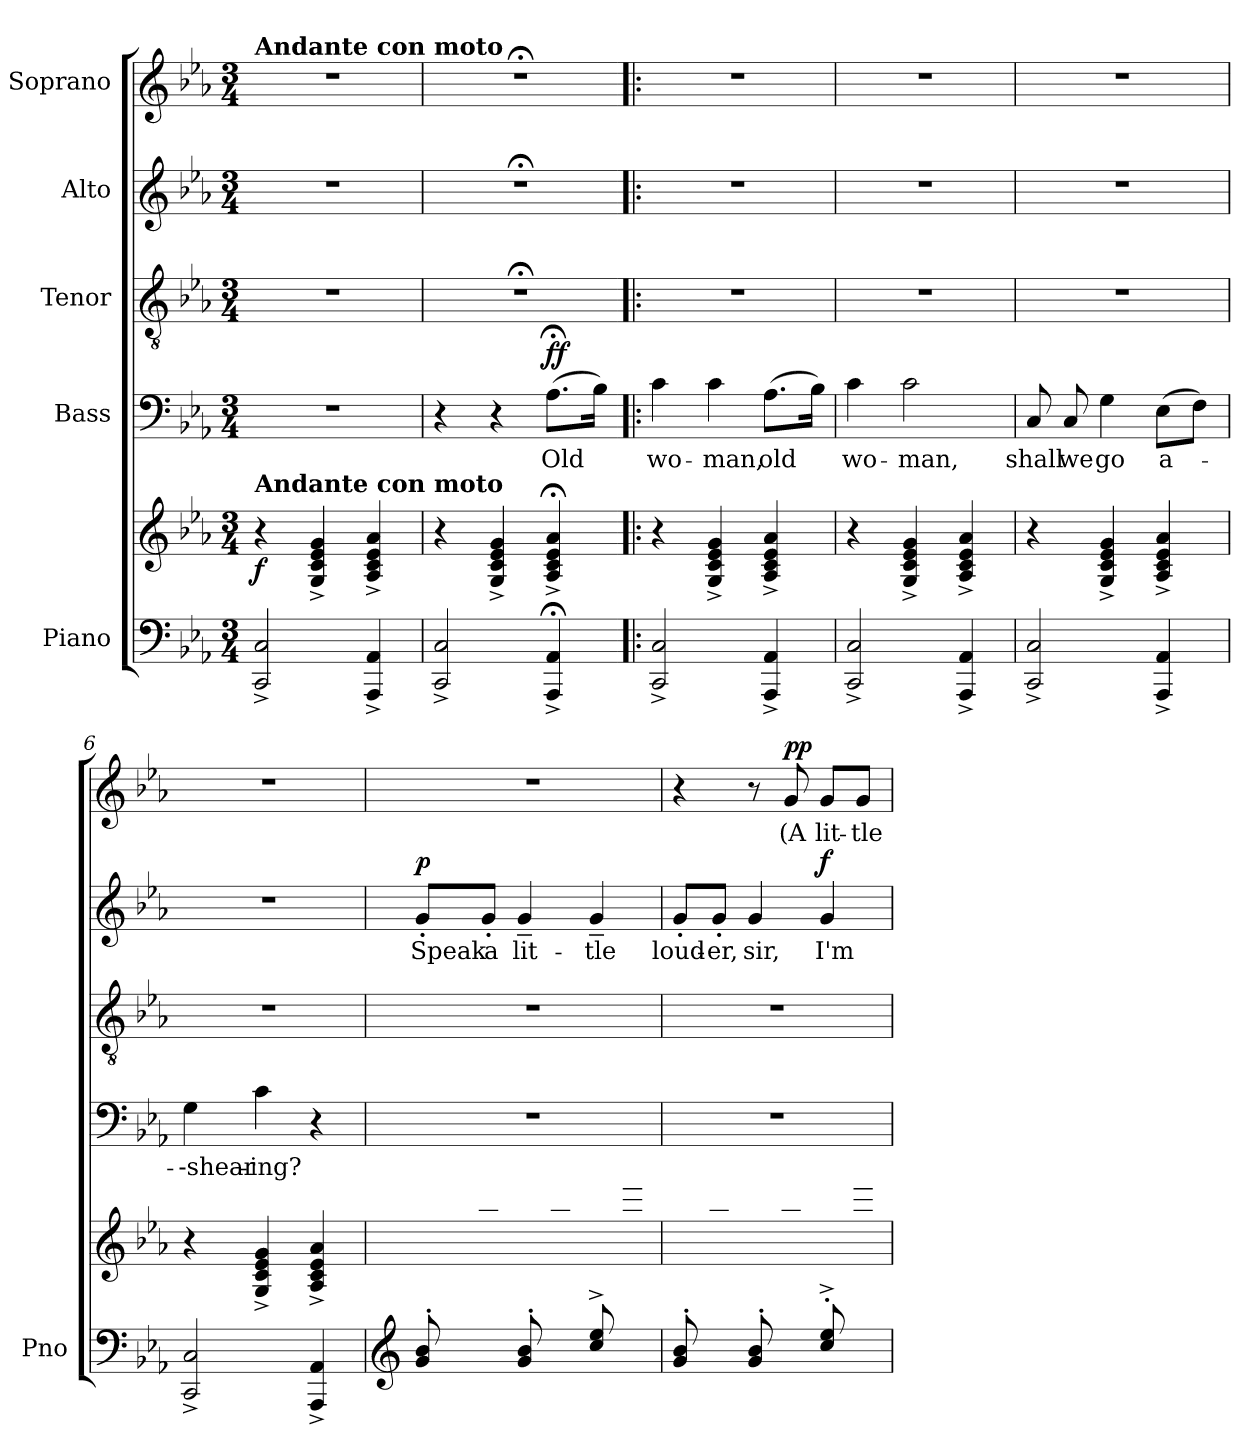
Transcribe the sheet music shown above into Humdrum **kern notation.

**kern	**kern	**dynam	**kern	**text	**dynam	**kern	**kern	**text	**dynam	**kern	**text	**dynam
*part5	*part5	*part5	*part4	*part4	*part4	*part3	*part2	*part2	*part2	*part1	*part1	*part1
*staff6	*staff5	*staff5/6	*staff4	*staff4	*staff4	*staff3	*staff2	*staff2	*staff2	*staff1	*staff1	*staff1
*I"Piano	*	*	*I"Bass	*	*	*I"Tenor	*I"Alto	*	*	*I"Soprano	*	*
*I'Pno	*	*	*	*	*	*	*	*	*	*	*	*
*clefF4	*clefG2	*	*clefF4	*	*	*clefGv2	*clefG2	*	*	*clefG2	*	*
*k[b-e-a-]	*k[b-e-a-]	*	*k[b-e-a-]	*	*	*k[b-e-a-]	*k[b-e-a-]	*	*	*k[b-e-a-]	*	*
*M3/4	*M3/4	*	*M3/4	*	*	*M3/4	*M3/4	*	*	*M3/4	*	*
*MM88	*MM88	*	*MM88	*	*	*MM88	*MM88	*	*	*MM88	*	*
=1	=1	=1	=1	=1	=1	=1	=1	=1	=1	=1	=1	=1
!	!	!	!	!	!	!	!	!	!	!LO:TX:a:B:t=Andante con moto	!	!
!	!LO:TX:a:B:t=Andante con moto	!	!	!	!	!	!	!	!	!	!	!
!	!	!LO:DY:b	!	!	!	!	!	!	!	!	!	!
2CC/^ 2C/^	4r	f	2.r	.	.	2.r	2.r	.	.	2.r	.	.
.	4G/^ 4c/^ 4e-/^ 4g/^	.	.	.	.	.	.	.	.	.	.	.
4AAA-/^ 4AA-/^	4A-/^ 4c/^ 4e-/^ 4a-/^	.	.	.	.	.	.	.	.	.	.	.
=2	=2	=2	=2	=2	=2	=2	=2	=2	=2	=2	=2	=2
2CC/^ 2C/^	4r	.	4r	.	.	2.r;<	2.r;<	.	.	2.r;<	.	.
.	4G/^ 4c/^ 4e-/^ 4g/^	.	4r	.	.	.	.	.	.	.	.	.
!	!	!	!	!LO:LY:b	!LO:DY:a	!	!	!	!	!	!	!
4AAA-/;<^ 4AA-/;<^	4A-/;<^ 4c/;<^ 4e-/;<^ 4a-/;<^	.	(>8.A-;<\L	Old	ff	.	.	.	.	.	.	.
.	.	.	16B-\Jk)	.	.	.	.	.	.	.	.	.
=3!|:	=3!|:	=3!|:	=3!|:	=3!|:	=3!|:	=3!|:	=3!|:	=3!|:	=3!|:	=3!|:	=3!|:	=3!|:
!	!	!	!	!LO:LY:b	!	!	!	!	!	!	!	!
2CC/^ 2C/^	4r	.	4c\	wo-	.	2.r	2.r	.	.	2.r	.	.
!	!	!	!	!LO:LY:b	!	!	!	!	!	!	!	!
.	4G/^ 4c/^ 4e-/^ 4g/^	.	4c\	-man,	.	.	.	.	.	.	.	.
!	!	!	!	!LO:LY:b	!	!	!	!	!	!	!	!
4AAA-/^ 4AA-/^	4A-/^ 4c/^ 4e-/^ 4a-/^	.	(>8.A-\L	old	.	.	.	.	.	.	.	.
.	.	.	16B-\Jk)	.	.	.	.	.	.	.	.	.
=4	=4	=4	=4	=4	=4	=4	=4	=4	=4	=4	=4	=4
!	!	!	!	!LO:LY:b	!	!	!	!	!	!	!	!
2CC/^ 2C/^	4r	.	4c\	wo-	.	2.r	2.r	.	.	2.r	.	.
!	!	!	!	!LO:LY:b	!	!	!	!	!	!	!	!
.	4G/^ 4c/^ 4e-/^ 4g/^	.	2c\	-man,	.	.	.	.	.	.	.	.
4AAA-/^ 4AA-/^	4A-/^ 4c/^ 4e-/^ 4a-/^	.	.	.	.	.	.	.	.	.	.	.
=5	=5	=5	=5	=5	=5	=5	=5	=5	=5	=5	=5	=5
!	!	!	!	!LO:LY:b	!	!	!	!	!	!	!	!
2CC/^ 2C/^	4r	.	8C/	shall	.	2.r	2.r	.	.	2.r	.	.
!	!	!	!	!LO:LY:b	!	!	!	!	!	!	!	!
.	.	.	8C/	we	.	.	.	.	.	.	.	.
!	!	!	!	!LO:LY:b	!	!	!	!	!	!	!	!
.	4G/^ 4c/^ 4e-/^ 4g/^	.	4G\	go	.	.	.	.	.	.	.	.
!	!	!	!	!LO:LY:b	!	!	!	!	!	!	!	!
4AAA-/^ 4AA-/^	4A-/^ 4c/^ 4e-/^ 4a-/^	.	(>8E-\L	a-	.	.	.	.	.	.	.	.
.	.	.	8F\J)	.	.	.	.	.	.	.	.	.
!!LO:LB:g=z
=6	=6	=6	=6	=6	=6	=6	=6	=6	=6	=6	=6	=6
!	!	!	!	!LO:LY:b	!	!	!	!	!	!	!	!
2CC/^ 2C/^	4r	.	4G\	--shear-	.	2.r	2.r	.	.	2.r	.	.
!	!	!	!	!LO:LY:b	!	!	!	!	!	!	!	!
.	4G/^ 4c/^ 4e-/^ 4g/^	.	4c\	-ing?	.	.	.	.	.	.	.	.
4AAA-/^ 4AA-/^	4A-/^ 4c/^ 4e-/^ 4a-/^	.	4r	.	.	.	.	.	.	.	.	.
=7	=7	=7	=7	=7	=7	=7	=7	=7	=7	=7	=7	=7
*clefG2	*	*	*	*	*	*	*	*	*	*	*	*
*^	*	*	*	*	*	*	*	*	*	*	*	*
!	!	!	!	!	!	!	!	!	!LO:LY:b	!LO:DY:a	!	!	!
8g/' 8b-/'L	2.ryy	8ryy	.	2.r	.	.	2.r	8g'/L	Speak	p	2.r	.	.
!	!	!	!	!	!	!	!	!	!LO:LY:b	!	!	!	!
8ryy	.	8ee-\' 8bb-\'	.	.	.	.	.	8g'/J	a	.	.	.	.
!	!	!	!	!	!	!	!	!	!LO:LY:b	!	!	!	!
8g/' 8b-/'	.	8ryy	.	.	.	.	.	4g~/	lit-	.	.	.	.
8ryy	.	8ee-\ 8bb-\J	.	.	.	.	.	.	.	.	.	.	.
!	!	!	!	!	!	!	!	!	!LO:LY:b	!	!	!	!
(>8cc/^ 8ee-/^L	.	8ryy	.	.	.	.	.	4g~/	-tle	.	.	.	.
8ryy	.	8gg\ 8ccc\ 8eee-\J)	.	.	.	.	.	.	.	.	.	.	.
=8	=8	=8	=8	=8	=8	=8	=8	=8	=8	=8	=8	=8	=8
!	!	!	!	!	!	!	!	!	!LO:LY:b	!	!	!	!
8g/' 8b-/'L	2.ryy	8ryy	.	2.r	.	.	2.r	8g'/L	loud-	.	4r	.	.
!	!	!	!	!	!	!	!	!	!LO:LY:b	!	!	!	!
8ryy	.	8ee-\' 8bb-\'	.	.	.	.	.	8g'/J	-er,	.	.	.	.
!	!	!	!	!	!	!	!	!	!LO:LY:b	!	!	!	!
8g/' 8b-/'	.	8ryy	.	.	.	.	.	4g/	sir,	.	8r	.	.
!	!	!	!	!	!	!	!	!	!	!	!	!LO:LY:b	!LO:DY:a
8ryy	.	8ee-\' 8bb-\'J	.	.	.	.	.	.	.	.	8g!/	(A	pp
!	!	!	!	!	!	!	!	!	!LO:LY:b	!LO:DY:a	!	!LO:LY:b	!
(>8cc/'^ 8ee-/'^L	.	8ryy	.	.	.	.	.	4g/	I'm	f	8g!/L	lit-	.
!	!	!	!	!	!	!	!	!	!	!	!	!LO:LY:b	!
8ryy	.	8gg\ 8ccc\ 8eee-\J)	.	.	.	.	.	.	.	.	8g!/J	-tle	.
*v	*v	*	*	*	*	*	*	*	*	*	*	*	*
=	=	=	=	=	=	=	=	=	=	=	=	=
*-	*-	*-	*-	*-	*-	*-	*-	*-	*-	*-	*-	*-
